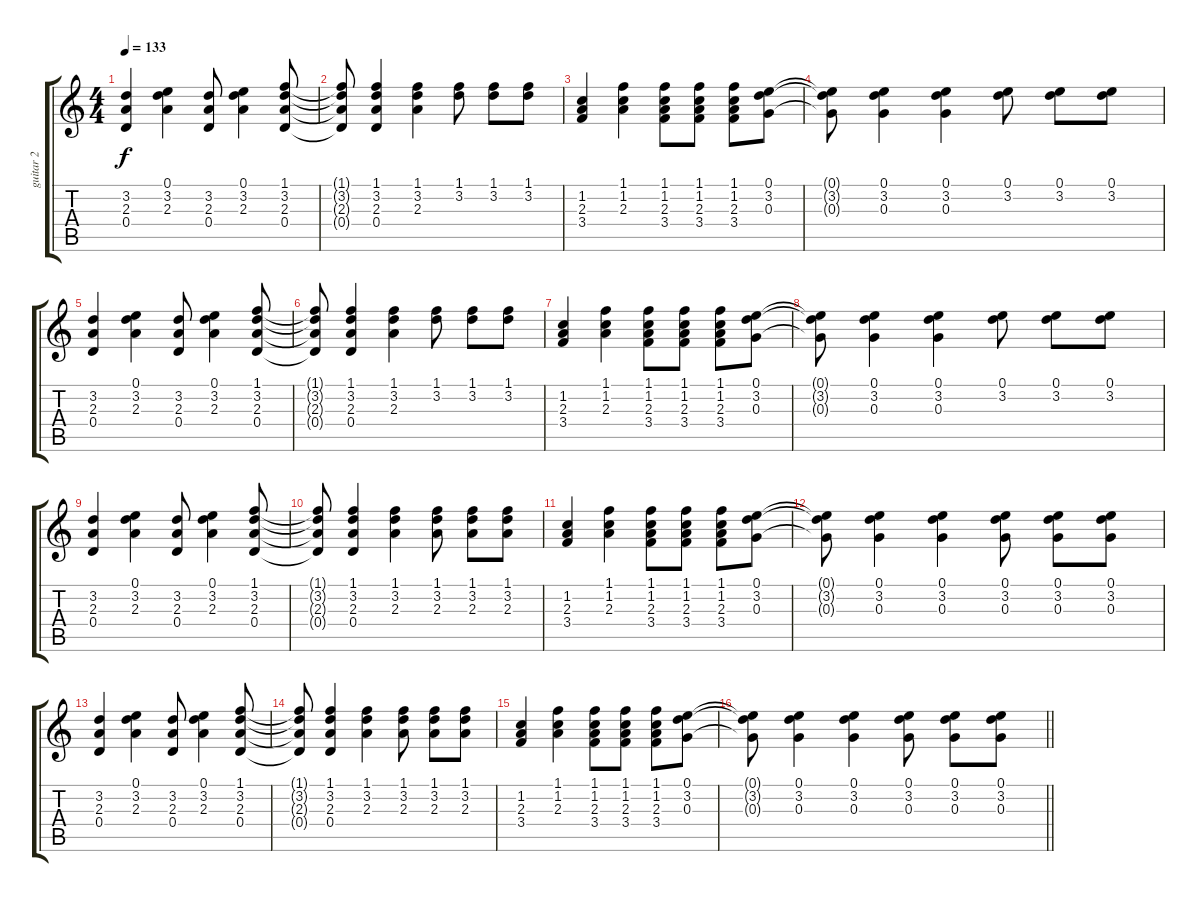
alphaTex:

\track ("guitar 2" "guitar 2") {instrument electricguitarclean}
\staff {score tabs}
\tuning (E4 B3 G3 D3 A2 E2) {hide}
\ts (4 4)
\tempo 133
\clef g2
\ks c
(3.2 2.3 0.4).4{dy f} (0.1 3.2 2.3).4 (3.2 2.3 0.4).8 (0.1 3.2 2.3).4 (1.1 3.2 2.3 0.4).8 |
(1.1{t} 3.2{t} 2.3{t} 0.4{t}).8 (1.1 3.2 2.3 0.4).4 (1.1 3.2 2.3).4 (1.1 3.2).8 (1.1 3.2).8 (1.1 3.2).8 |
(1.2 2.3 3.4).4 (1.1 1.2 2.3).4 (1.1 1.2 2.3 3.4).8 (1.1 1.2 2.3 3.4).8 (1.1 1.2 2.3 3.4).8 (0.1 3.2 0.3).8 |
(0.1{t} 3.2{t} 0.3{t}).8 (0.1 3.2 0.3).4 (0.1 3.2 0.3).4 (0.1 3.2).8 (0.1 3.2).8 (0.1 3.2).8 |
(3.2 2.3 0.4).4 (0.1 3.2 2.3).4 (3.2 2.3 0.4).8 (0.1 3.2 2.3).4 (1.1 3.2 2.3 0.4).8 |
(1.1{t} 3.2{t} 2.3{t} 0.4{t}).8 (1.1 3.2 2.3 0.4).4 (1.1 3.2 2.3).4 (1.1 3.2).8 (1.1 3.2).8 (1.1 3.2).8 |
(1.2 2.3 3.4).4 (1.1 1.2 2.3).4 (1.1 1.2 2.3 3.4).8 (1.1 1.2 2.3 3.4).8 (1.1 1.2 2.3 3.4).8 (0.1 3.2 0.3).8 |
(0.1{t} 3.2{t} 0.3{t}).8 (0.1 3.2 0.3).4 (0.1 3.2 0.3).4 (0.1 3.2).8 (0.1 3.2).8 (0.1 3.2).8 |
(3.2 2.3 0.4).4{volume 8 balance 2 instrument overdrivenguitar} (0.1 3.2 2.3).4 (3.2 2.3 0.4).8 (0.1 3.2 2.3).4 (1.1 3.2 2.3 0.4).8 |
(1.1{t} 3.2{t} 2.3{t} 0.4{t}).8 (1.1 3.2 2.3 0.4).4 (1.1 3.2 2.3).4 (1.1 3.2 2.3).8 (1.1 3.2 2.3).8 (1.1 3.2 2.3).8 |
(1.2 2.3 3.4).4 (1.1 1.2 2.3).4 (1.1 1.2 2.3 3.4).8 (1.1 1.2 2.3 3.4).8 (1.1 1.2 2.3 3.4).8 (0.1 3.2 0.3).8 |
(0.1{t} 3.2{t} 0.3{t}).8 (0.1 3.2 0.3).4 (0.1 3.2 0.3).4 (0.1 3.2 0.3).8 (0.1 3.2 0.3).8 (0.1 3.2 0.3).8 |
(3.2 2.3 0.4).4 (0.1 3.2 2.3).4 (3.2 2.3 0.4).8 (0.1 3.2 2.3).4 (1.1 3.2 2.3 0.4).8 |
(1.1{t} 3.2{t} 2.3{t} 0.4{t}).8 (1.1 3.2 2.3 0.4).4 (1.1 3.2 2.3).4 (1.1 3.2 2.3).8 (1.1 3.2 2.3).8 (1.1 3.2 2.3).8 |
(1.2 2.3 3.4).4 (1.1 1.2 2.3).4 (1.1 1.2 2.3 3.4).8 (1.1 1.2 2.3 3.4).8 (1.1 1.2 2.3 3.4).8 (0.1 3.2 0.3).8 |
\barLineRight lightlight
(0.1{t} 3.2{t} 0.3{t}).8 (0.1 3.2 0.3).4 (0.1 3.2 0.3).4 (0.1 3.2 0.3).8 (0.1 3.2 0.3).8 (0.1 3.2 0.3).8
